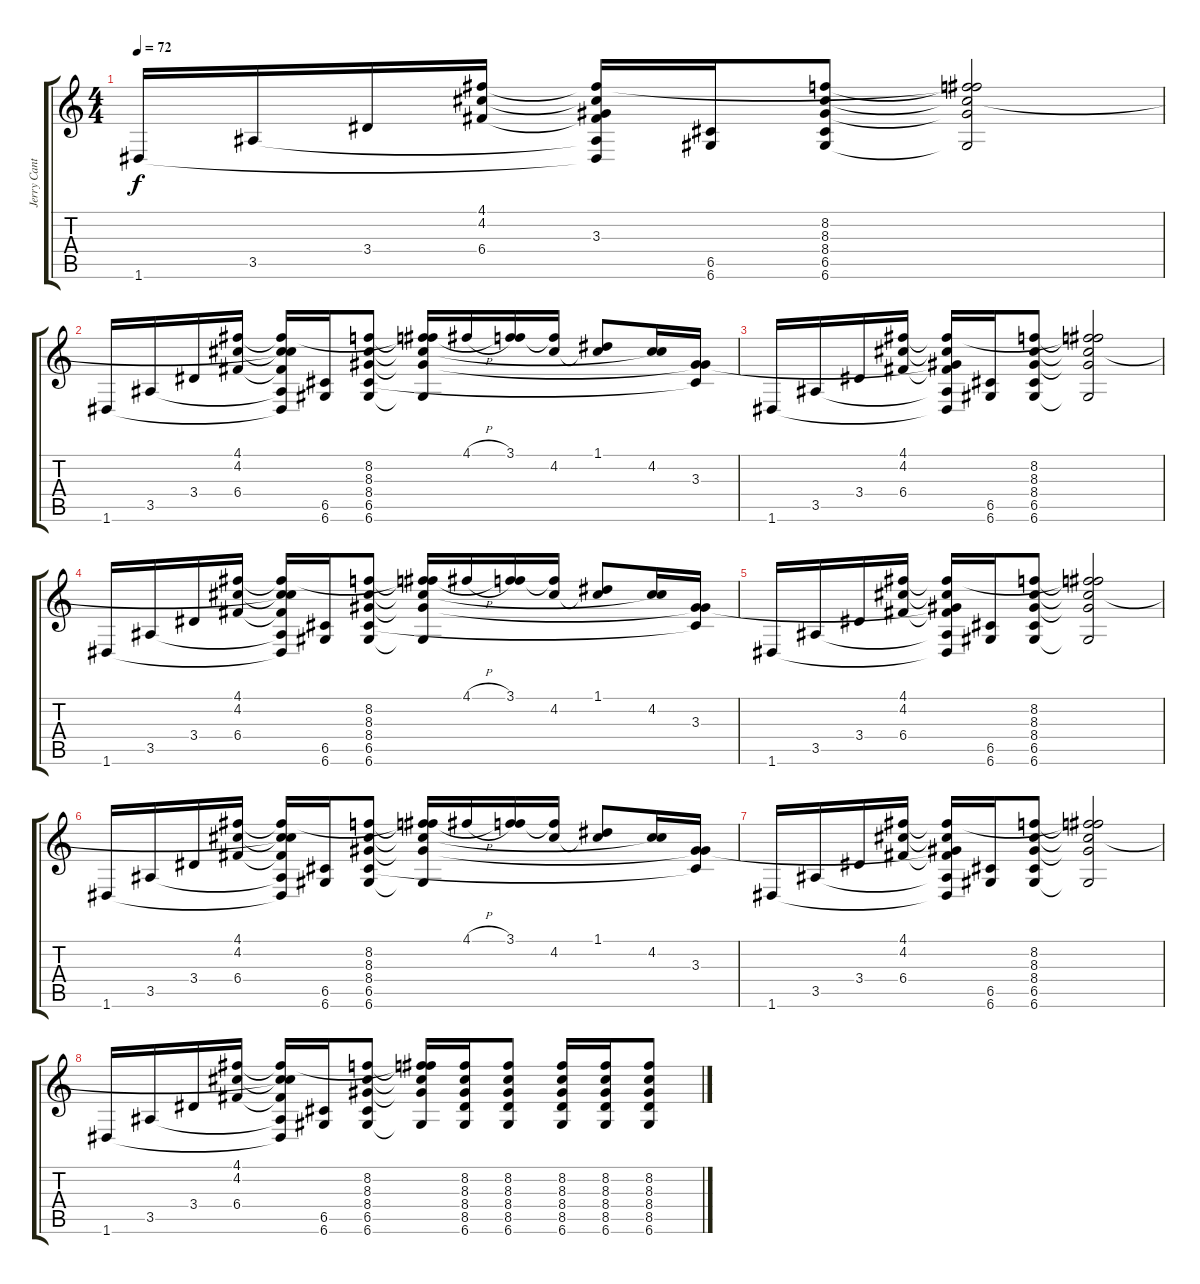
\track ("Jerry Cantrell - Guitar 3 - Acoustic" "Jerry Cant") {instrument acousticguitarnylon}
\staff {score tabs}
\tuning (D4 A3 F3 C3 G2 D2) {hide}
\ts (4 4)
\tempo 72
\clef g2
\ks c
1.6.16{dy f} 3.5.16 3.4.16 (4.1 4.2 6.4).16 (4.1{t} 4.2{t} 3.3{t} 6.4{t} 3.5{t} 1.6{t}).16 (6.5 6.6).16 (8.2 8.3 8.4 6.5 6.6).8 (4.1{t} 8.2{t} 8.3{t} 8.4{t} 6.6{t}).2 |
1.6.16 3.5.16 3.4.16 (4.1 4.2 6.4).16 (4.1{t} 4.2{t} 8.3{t} 6.4{t} 3.5{t} 1.6{t}).16 (6.5 6.6).16 (8.2 8.3 8.4 6.5 6.6).8 (4.1{t} 8.2{t} 8.3{t} 8.4{t} 6.6{t}).16 4.1{h}.16 (3.1 8.2{t}).16 (3.1{t} 4.2).16 (1.1 4.2{t}).8 (4.2 8.3{t}).16 (3.3 8.4{t} 6.5{t}).16 |
1.6.16 3.5.16 3.4.16 (4.1 4.2 6.4).16 (4.1{t} 4.2{t} 3.3{t} 6.4{t} 3.5{t} 1.6{t}).16 (6.5 6.6).16 (8.2 8.3 8.4 6.5 6.6).8 (4.1{t} 8.2{t} 8.3{t} 8.4{t} 6.6{t}).2 |
1.6.16 3.5.16 3.4.16 (4.1 4.2 6.4).16 (4.1{t} 4.2{t} 8.3{t} 6.4{t} 3.5{t} 1.6{t}).16 (6.5 6.6).16 (8.2 8.3 8.4 6.5 6.6).8 (4.1{t} 8.2{t} 8.3{t} 8.4{t} 6.6{t}).16 4.1{h}.16 (3.1 8.2{t}).16 (3.1{t} 4.2).16 (1.1 4.2{t}).8 (4.2 8.3{t}).16 (3.3 8.4{t} 6.5{t}).16 |
1.6.16 3.5.16 3.4.16 (4.1 4.2 6.4).16 (4.1{t} 4.2{t} 3.3{t} 6.4{t} 3.5{t} 1.6{t}).16 (6.5 6.6).16 (8.2 8.3 8.4 6.5 6.6).8 (4.1{t} 8.2{t} 8.3{t} 8.4{t} 6.6{t}).2 |
1.6.16 3.5.16 3.4.16 (4.1 4.2 6.4).16 (4.1{t} 4.2{t} 8.3{t} 6.4{t} 3.5{t} 1.6{t}).16 (6.5 6.6).16 (8.2 8.3 8.4 6.5 6.6).8 (4.1{t} 8.2{t} 8.3{t} 8.4{t} 6.6{t}).16 4.1{h}.16 (3.1 8.2{t}).16 (3.1{t} 4.2).16 (1.1 4.2{t}).8 (4.2 8.3{t}).16 (3.3 8.4{t} 6.5{t}).16 |
1.6.16 3.5.16 3.4.16 (4.1 4.2 6.4).16 (4.1{t} 4.2{t} 3.3{t} 6.4{t} 3.5{t} 1.6{t}).16 (6.5 6.6).16 (8.2 8.3 8.4 6.5 6.6).8 (4.1{t} 8.2{t} 8.3{t} 8.4{t} 6.6{t}).2 |
1.6.16 3.5.16 3.4.16 (4.1 4.2 6.4).16 (4.1{t} 4.2{t} 8.3{t} 6.4{t} 3.5{t} 1.6{t}).16 (6.5 6.6).16 (8.2 8.3 8.4 6.5 6.6).8 (4.1{t} 8.2{t} 8.3{t} 8.4{t} 6.6{t}).16 (8.2 8.3 8.4 8.5 6.6).16 (8.2 8.3 8.4 8.5 6.6).8 (8.2 8.3 8.4 8.5 6.6).16 (8.2 8.3 8.4 8.5 6.6).16 (8.2 8.3 8.4 8.5 6.6).8
